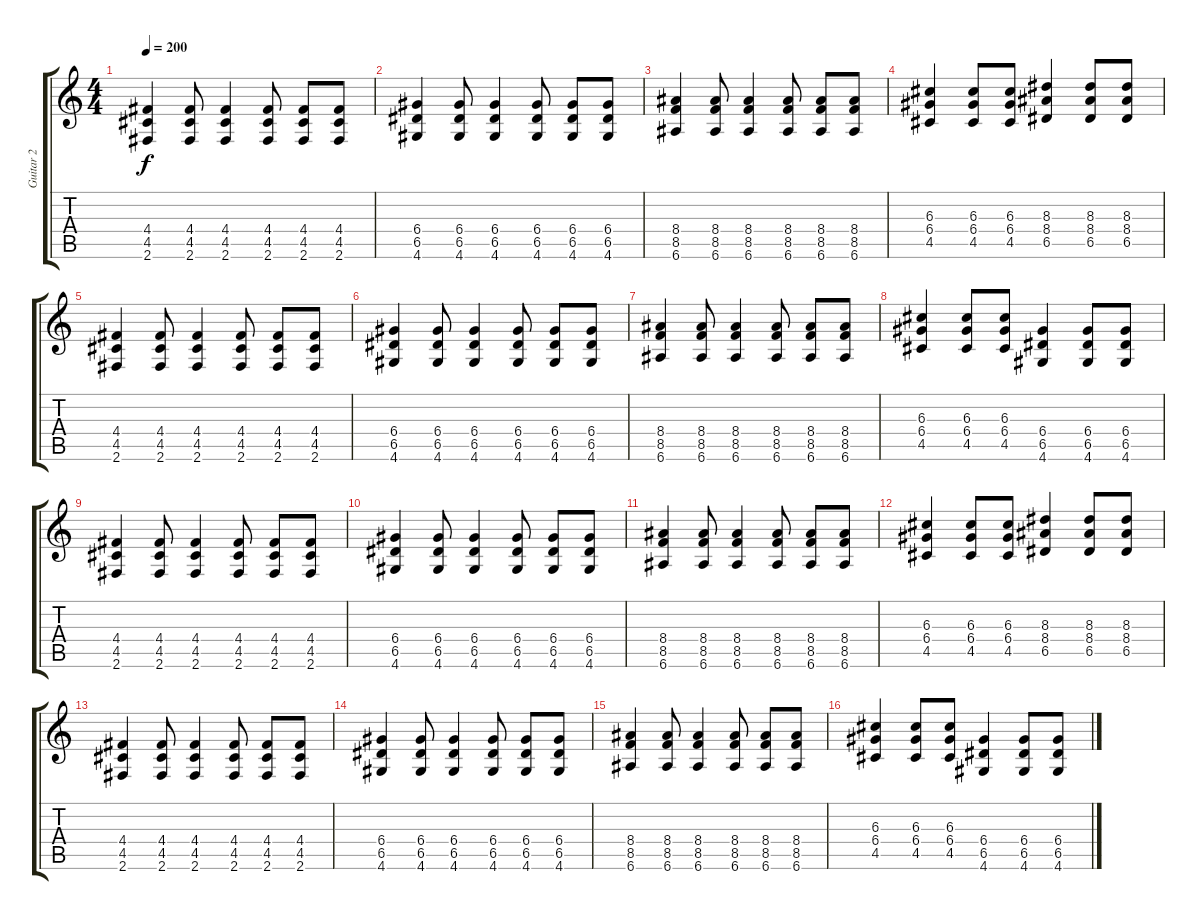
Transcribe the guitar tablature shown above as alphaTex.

\track ("Guitar 2" "Guitar 2") {instrument distortionguitar}
\staff {score tabs}
\tuning (E4 B3 G3 D3 A2 E2) {hide}
\ts (4 4)
\tempo 200
\clef g2
\ks c
(4.4 4.5 2.6).4{dy f} (4.4 4.5 2.6).8 (4.4 4.5 2.6).4 (4.4 4.5 2.6).8 (4.4 4.5 2.6).8 (4.4 4.5 2.6).8 |
(6.4 6.5 4.6).4 (6.4 6.5 4.6).8 (6.4 6.5 4.6).4 (6.4 6.5 4.6).8 (6.4 6.5 4.6).8 (6.4 6.5 4.6).8 |
(8.4 8.5 6.6).4 (8.4 8.5 6.6).8 (8.4 8.5 6.6).4 (8.4 8.5 6.6).8 (8.4 8.5 6.6).8 (8.4 8.5 6.6).8 |
(6.3 6.4 4.5).4 (6.3 6.4 4.5).8 (6.3 6.4 4.5).8 (8.3 8.4 6.5).4 (8.3 8.4 6.5).8 (8.3 8.4 6.5).8 |
(4.4 4.5 2.6).4 (4.4 4.5 2.6).8 (4.4 4.5 2.6).4 (4.4 4.5 2.6).8 (4.4 4.5 2.6).8 (4.4 4.5 2.6).8 |
(6.4 6.5 4.6).4 (6.4 6.5 4.6).8 (6.4 6.5 4.6).4 (6.4 6.5 4.6).8 (6.4 6.5 4.6).8 (6.4 6.5 4.6).8 |
(8.4 8.5 6.6).4 (8.4 8.5 6.6).8 (8.4 8.5 6.6).4 (8.4 8.5 6.6).8 (8.4 8.5 6.6).8 (8.4 8.5 6.6).8 |
(6.3 6.4 4.5).4 (6.3 6.4 4.5).8 (6.3 6.4 4.5).8 (6.4 6.5 4.6).4 (6.4 6.5 4.6).8 (6.4 6.5 4.6).8 |
(4.4 4.5 2.6).4 (4.4 4.5 2.6).8 (4.4 4.5 2.6).4 (4.4 4.5 2.6).8 (4.4 4.5 2.6).8 (4.4 4.5 2.6).8 |
(6.4 6.5 4.6).4 (6.4 6.5 4.6).8 (6.4 6.5 4.6).4 (6.4 6.5 4.6).8 (6.4 6.5 4.6).8 (6.4 6.5 4.6).8 |
(8.4 8.5 6.6).4 (8.4 8.5 6.6).8 (8.4 8.5 6.6).4 (8.4 8.5 6.6).8 (8.4 8.5 6.6).8 (8.4 8.5 6.6).8 |
(6.3 6.4 4.5).4 (6.3 6.4 4.5).8 (6.3 6.4 4.5).8 (8.3 8.4 6.5).4 (8.3 8.4 6.5).8 (8.3 8.4 6.5).8 |
(4.4 4.5 2.6).4 (4.4 4.5 2.6).8 (4.4 4.5 2.6).4 (4.4 4.5 2.6).8 (4.4 4.5 2.6).8 (4.4 4.5 2.6).8 |
(6.4 6.5 4.6).4 (6.4 6.5 4.6).8 (6.4 6.5 4.6).4 (6.4 6.5 4.6).8 (6.4 6.5 4.6).8 (6.4 6.5 4.6).8 |
(8.4 8.5 6.6).4 (8.4 8.5 6.6).8 (8.4 8.5 6.6).4 (8.4 8.5 6.6).8 (8.4 8.5 6.6).8 (8.4 8.5 6.6).8 |
(6.3 6.4 4.5).4 (6.3 6.4 4.5).8 (6.3 6.4 4.5).8 (6.4 6.5 4.6).4 (6.4 6.5 4.6).8 (6.4 6.5 4.6).8
